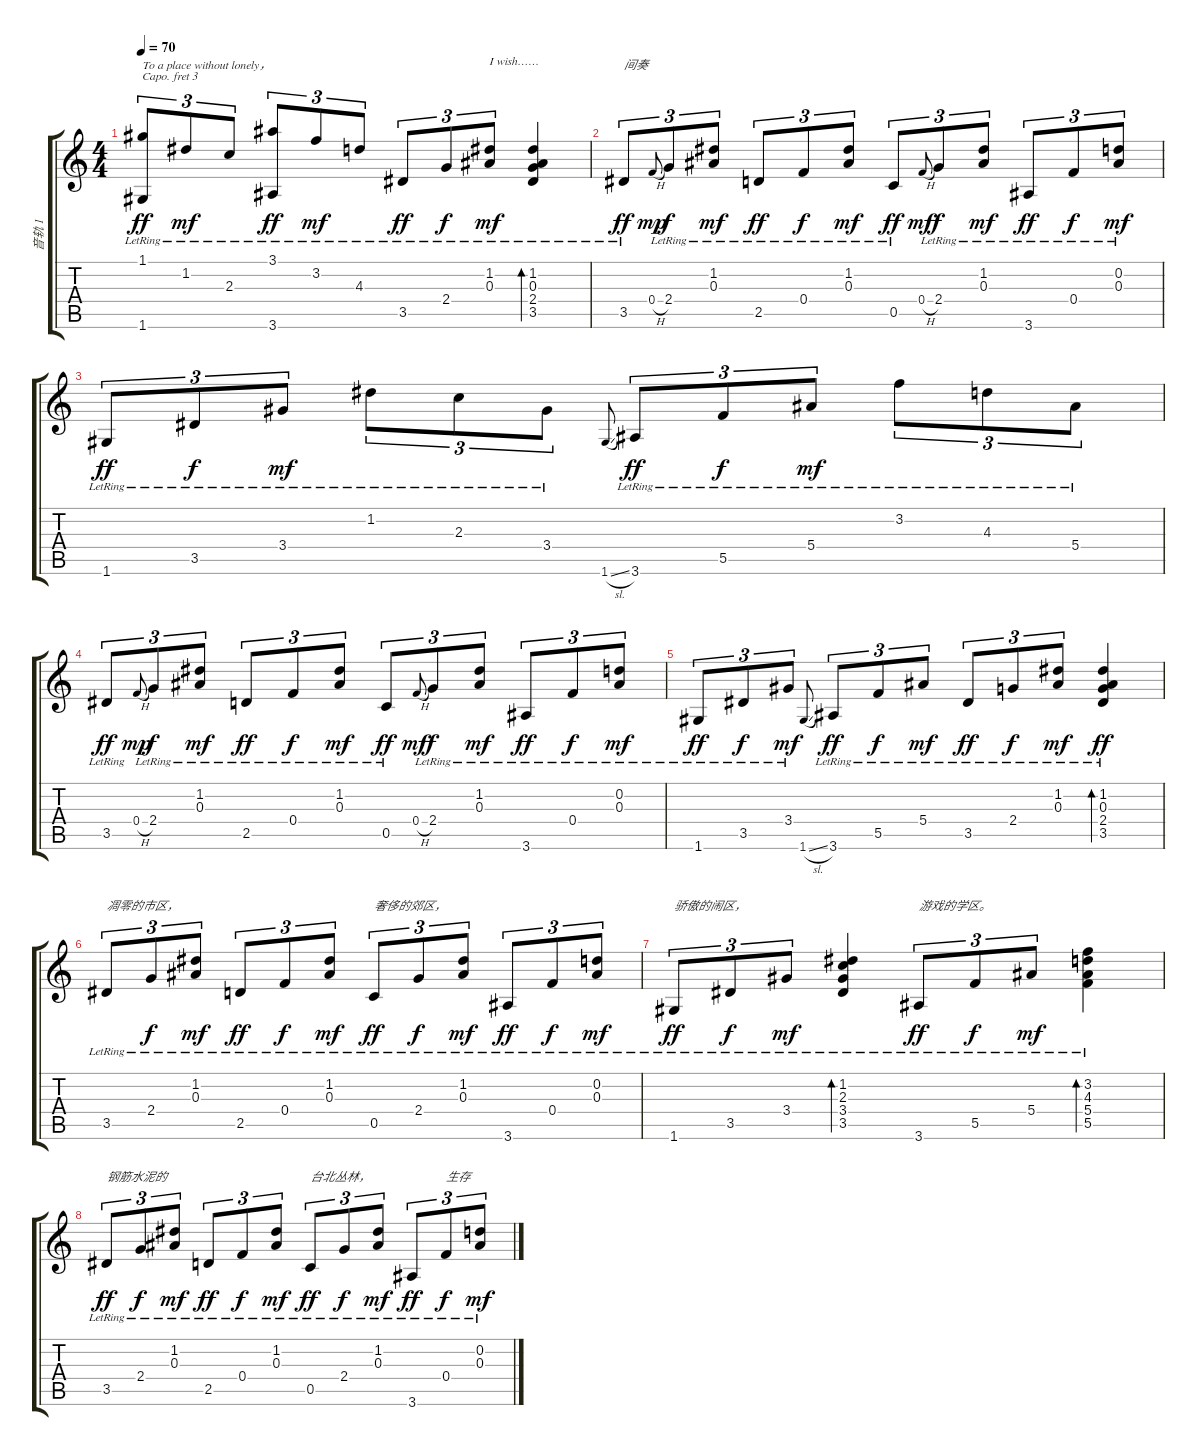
\track ("音轨 1" "音轨 1") {instrument electricguitarmuted}
\staff {score tabs}
\capo 3
\tuning (E4 B3 G3 D3 A2 E2) {hide}
\ts (4 4)
\tempo 70
\clef g2
\ks c
(1.1{lr} 1.6{lr}).8{tu (3 2) txt "To a place without lonely，" dy ff} 1.2{lr}.8{tu (3 2) dy mf} 2.3{lr}.8{tu (3 2)} (3.1{lr} 3.6{lr}).8{tu (3 2) dy ff} 3.2{lr}.8{tu (3 2) dy mf} 4.3{lr}.8{tu (3 2)} 3.5{lr}.8{tu (3 2) dy ff} 2.4{lr}.8{tu (3 2) dy f} (1.2{lr} 0.3{lr}).8{tu (3 2) txt "I wish……" dy mf} (1.2{lr} 0.3{lr} 2.4{lr} 3.5{lr}).4{bd 60} |
3.5{lr}.8{tu (3 2) txt "间奏" dy ff} 0.4{h}.8{gr onbeat dy mp} 2.4{lr}.8{tu (3 2) dy f} (1.2{lr} 0.3{lr}).8{tu (3 2) dy mf} 2.5{lr}.8{tu (3 2) dy ff} 0.4{lr}.8{tu (3 2) dy f} (1.2{lr} 0.3{lr}).8{tu (3 2) dy mf} 0.5{lr}.8{tu (3 2) dy ff} 0.4{h}.8{gr onbeat dy mf} 2.4{lr}.8{tu (3 2) dy f} (1.2{lr} 0.3{lr}).8{tu (3 2) txt "" dy mf} 3.6{lr}.8{tu (3 2) dy ff} 0.4{lr}.8{tu (3 2) dy f} (0.2{lr} 0.3{lr}).8{tu (3 2) dy mf} |
1.6{lr}.8{tu (3 2) dy ff} 3.5{lr}.8{tu (3 2) dy f} 3.4{lr}.8{tu (3 2) dy mf} 1.2{lr}.8{tu (3 2)} 2.3{lr}.8{tu (3 2)} 3.4{lr}.8{tu (3 2)} 1.6{sl}.8{gr onbeat} 3.6{lr}.8{tu (3 2) dy ff} 5.5{lr}.8{tu (3 2) dy f} 5.4{lr}.8{tu (3 2) dy mf} 3.2{lr}.8{tu (3 2)} 4.3{lr}.8{tu (3 2)} 5.4{lr}.8{tu (3 2)} |
3.5{lr}.8{tu (3 2) dy ff} 0.4{h}.8{gr onbeat dy mp} 2.4{lr}.8{tu (3 2) dy f} (1.2{lr} 0.3{lr}).8{tu (3 2) dy mf} 2.5{lr}.8{tu (3 2) dy ff} 0.4{lr}.8{tu (3 2) dy f} (1.2{lr} 0.3{lr}).8{tu (3 2) dy mf} 0.5{lr}.8{tu (3 2) dy ff} 0.4{h}.8{gr onbeat dy mf} 2.4{lr}.8{tu (3 2) dy f} (1.2{lr} 0.3{lr}).8{tu (3 2) dy mf} 3.6{lr}.8{tu (3 2) dy ff} 0.4{lr}.8{tu (3 2) dy f} (0.2{lr} 0.3{lr}).8{tu (3 2) dy mf} |
1.6{lr}.8{tu (3 2) dy ff} 3.5{lr}.8{tu (3 2) dy f} 3.4{lr}.8{tu (3 2) dy mf} 1.6{sl}.8{gr onbeat} 3.6{lr}.8{tu (3 2) dy ff} 5.5{lr}.8{tu (3 2) dy f} 5.4{lr}.8{tu (3 2) dy mf} 3.5{lr}.8{tu (3 2) dy ff} 2.4{lr}.8{tu (3 2) dy f} (1.2{lr} 0.3{lr}).8{tu (3 2) dy mf} (1.2{lr} 0.3{lr} 2.4{lr} 3.5{lr}).4{bd 120 dy ff} |
3.5{lr}.8{tu (3 2) txt "凋零的市区，"} 2.4{lr}.8{tu (3 2) dy f} (1.2{lr} 0.3{lr}).8{tu (3 2) dy mf} 2.5{lr}.8{tu (3 2) dy ff} 0.4{lr}.8{tu (3 2) dy f} (1.2{lr} 0.3{lr}).8{tu (3 2) dy mf} 0.5{lr}.8{tu (3 2) txt "奢侈的郊区，" dy ff} 2.4{lr}.8{tu (3 2) dy f} (1.2{lr} 0.3{lr}).8{tu (3 2) dy mf} 3.6{lr}.8{tu (3 2) dy ff} 0.4{lr}.8{tu (3 2) dy f} (0.2{lr} 0.3{lr}).8{tu (3 2) dy mf} |
1.6{lr}.8{tu (3 2) txt "骄傲的闹区，" dy ff} 3.5{lr}.8{tu (3 2) dy f} 3.4{lr}.8{tu (3 2) dy mf} (1.2{lr} 2.3{lr} 3.4{lr} 3.5{lr}).4{bd 120} 3.6{lr}.8{tu (3 2) txt "游戏的学区。" dy ff} 5.5{lr}.8{tu (3 2) dy f} 5.4{lr}.8{tu (3 2) dy mf} (3.2{lr} 4.3{lr} 5.4{lr} 5.5{lr}).4{bd 120} |
3.5{lr}.8{tu (3 2) txt "钢筋水泥的" dy ff} 2.4{lr}.8{tu (3 2) dy f} (1.2{lr} 0.3{lr}).8{tu (3 2) dy mf} 2.5{lr}.8{tu (3 2) dy ff} 0.4{lr}.8{tu (3 2) dy f} (1.2{lr} 0.3{lr}).8{tu (3 2) dy mf} 0.5{lr}.8{tu (3 2) txt "台北丛林，" dy ff} 2.4{lr}.8{tu (3 2) dy f} (1.2{lr} 0.3{lr}).8{tu (3 2) dy mf} 3.6{lr}.8{tu (3 2) dy ff} 0.4{lr}.8{tu (3 2) txt "生存" dy f} (0.2{lr} 0.3{lr}).8{tu (3 2) dy mf}
